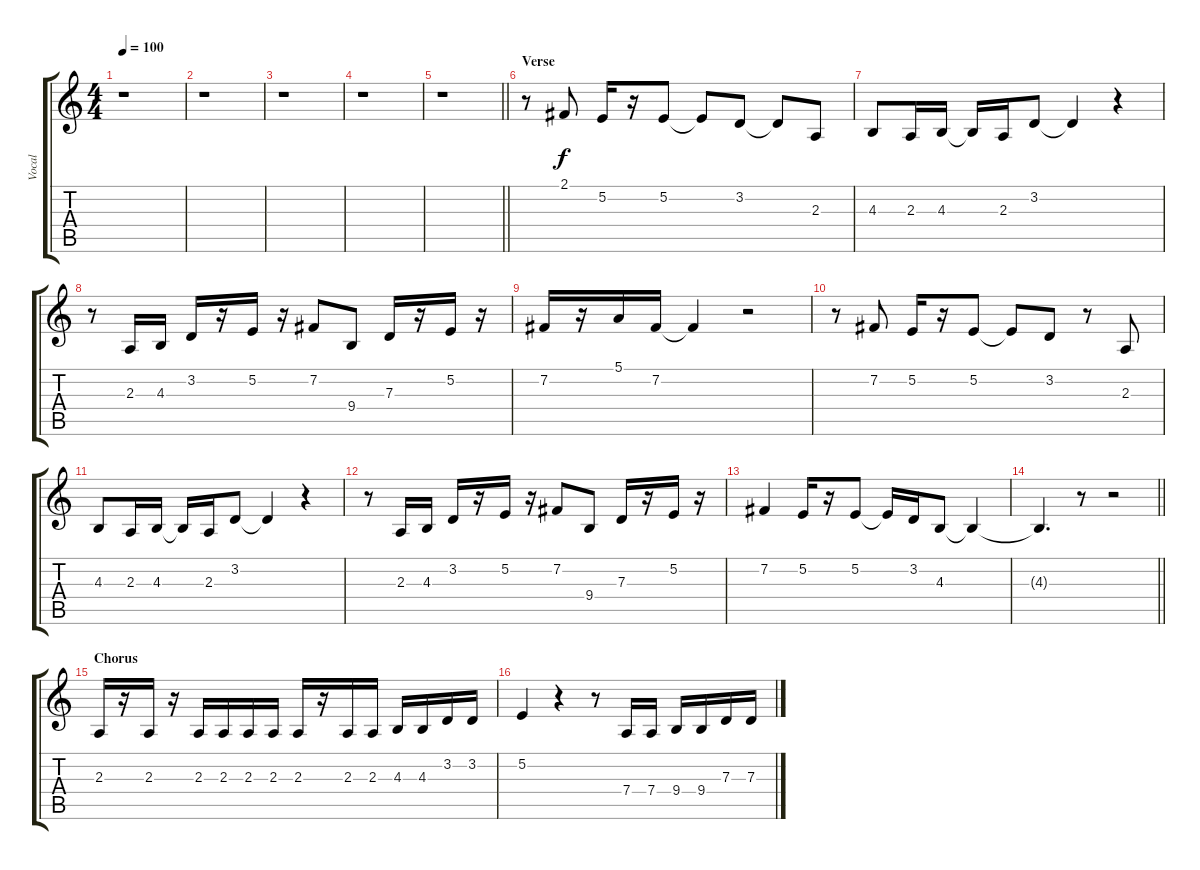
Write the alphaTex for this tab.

\track ("Vocal" "Vocal") {instrument tenorsax}
\staff {score tabs}
\tuning (E4 B3 G3 D3 A2 E2) {hide}
\ts (4 4)
\tempo 100
\clef g2
\ks c
r.1{dy f instrument tenorsax} |
r.1 |
r.1 |
r.1 |
\barLineRight lightlight
r.1 |
\section ("" "Verse")
r.8 2.1.8 5.2.16 r.16 5.2.8 5.2{t}.8 3.2.8 3.2{t}.8 2.3.8 |
4.3.8 2.3.16 4.3.16 4.3{t}.16 2.3.16 3.2.8 3.2{t}.4 r.4 |
r.8 2.3.16 4.3.16 3.2.16 r.16 5.2.16 r.16 7.2.8 9.4.8 7.3.16 r.16 5.2.16 r.16 |
7.2.16 r.16 5.1.16 7.2.16 7.2{t}.4 r.2 |
r.8 7.2.8 5.2.16 r.16 5.2.8 5.2{t}.8 3.2.8 r.8 2.3.8 |
4.3.8 2.3.16 4.3.16 4.3{t}.16 2.3.16 3.2.8 3.2{t}.4 r.4 |
r.8 2.3.16 4.3.16 3.2.16 r.16 5.2.16 r.16 7.2.8 9.4.8 7.3.16 r.16 5.2.16 r.16 |
7.2.4 5.2.16 r.16 5.2.8 5.2{t}.16 3.2.16 4.3.8 4.3{t}.4 |
\barLineRight lightlight
4.3{t}.4{d} r.8 r.2 |
\section ("" "Chorus")
2.3.16 r.16 2.3.16 r.16 2.3.16 2.3.16 2.3.16 2.3.16 2.3.16 r.16 2.3.16 2.3.16 4.3.16 4.3.16 3.2.16 3.2.16 |
5.2.4 r.4 r.8 7.4.16 7.4.16 9.4.16 9.4.16 7.3.16 7.3.16
